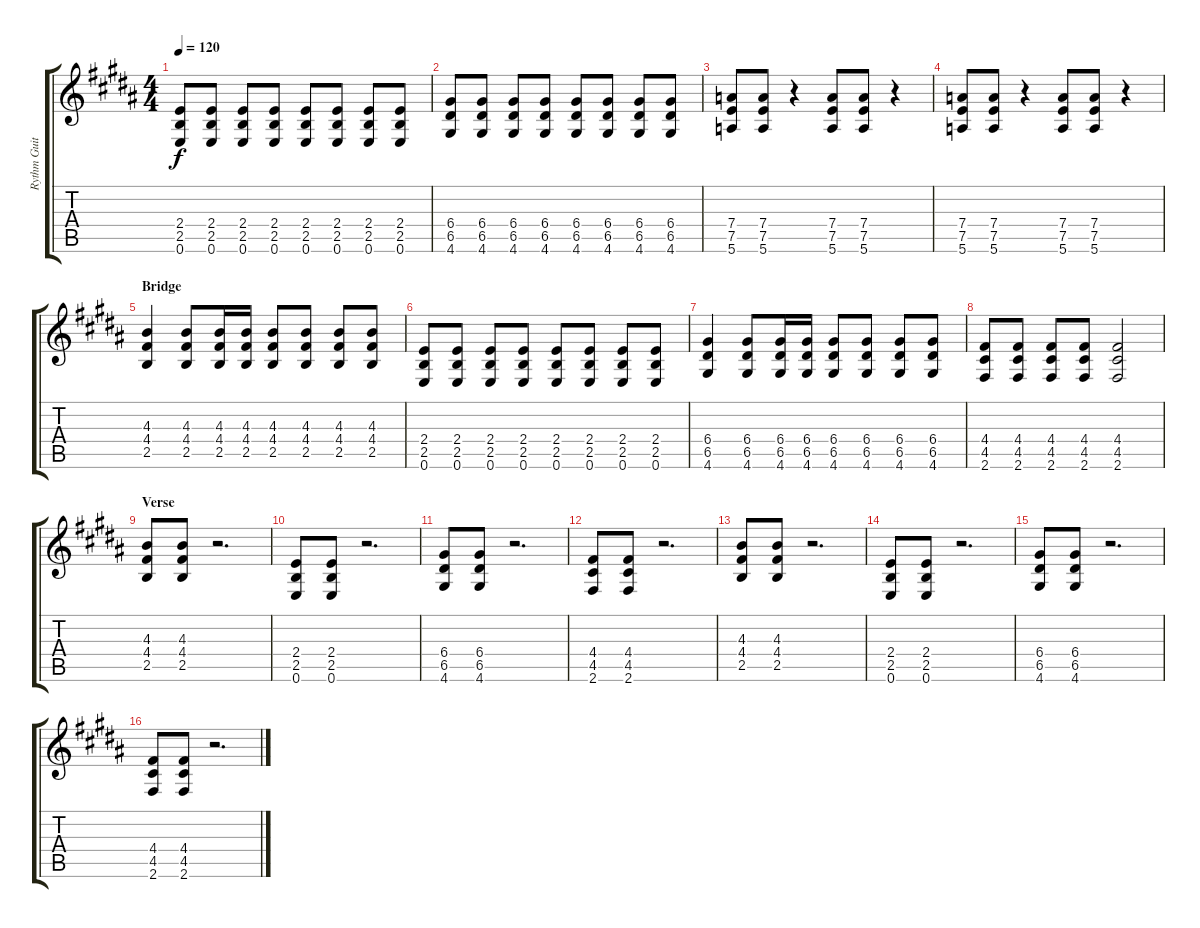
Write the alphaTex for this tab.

\track ("Rythm Guitar" "Rythm Guit") {instrument overdrivenguitar}
\staff {score tabs}
\tuning (E4 B3 G3 D3 A2 E2) {hide}
\ts (4 4)
\tempo 120
\clef g2
\ks b
(2.4 2.5 0.6).8{dy f} (2.4 2.5 0.6).8 (2.4 2.5 0.6).8 (2.4 2.5 0.6).8 (2.4 2.5 0.6).8 (2.4 2.5 0.6).8 (2.4 2.5 0.6).8 (2.4 2.5 0.6).8 |
(6.4 6.5 4.6).8 (6.4 6.5 4.6).8 (6.4 6.5 4.6).8 (6.4 6.5 4.6).8 (6.4 6.5 4.6).8 (6.4 6.5 4.6).8 (6.4 6.5 4.6).8 (6.4 6.5 4.6).8 |
(7.4 7.5 5.6).8 (7.4 7.5 5.6).8 r.4 (7.4 7.5 5.6).8 (7.4 7.5 5.6).8 r.4 |
(7.4 7.5 5.6).8 (7.4 7.5 5.6).8 r.4 (7.4 7.5 5.6).8 (7.4 7.5 5.6).8 r.4 |
\section ("" "Bridge")
(4.3 4.4 2.5).4 (4.3 4.4 2.5).8 (4.3 4.4 2.5).16 (4.3 4.4 2.5).16 (4.3 4.4 2.5).8 (4.3 4.4 2.5).8 (4.3 4.4 2.5).8 (4.3 4.4 2.5).8 |
(2.4 2.5 0.6).8 (2.4 2.5 0.6).8 (2.4 2.5 0.6).8 (2.4 2.5 0.6).8 (2.4 2.5 0.6).8 (2.4 2.5 0.6).8 (2.4 2.5 0.6).8 (2.4 2.5 0.6).8 |
(6.4 6.5 4.6).4 (6.4 6.5 4.6).8 (6.4 6.5 4.6).16 (6.4 6.5 4.6).16 (6.4 6.5 4.6).8 (6.4 6.5 4.6).8 (6.4 6.5 4.6).8 (6.4 6.5 4.6).8 |
(4.4 4.5 2.6).8 (4.4 4.5 2.6).8 (4.4 4.5 2.6).8 (4.4 4.5 2.6).8 (4.4 4.5 2.6).2 |
\section ("" "Verse")
(4.3 4.4 2.5).8 (4.3 4.4 2.5).8 r.2{d} |
(2.4 2.5 0.6).8 (2.4 2.5 0.6).8 r.2{d} |
(6.4 6.5 4.6).8 (6.4 6.5 4.6).8 r.2{d} |
(4.4 4.5 2.6).8 (4.4 4.5 2.6).8 r.2{d} |
(4.3 4.4 2.5).8 (4.3 4.4 2.5).8 r.2{d} |
(2.4 2.5 0.6).8 (2.4 2.5 0.6).8 r.2{d} |
(6.4 6.5 4.6).8 (6.4 6.5 4.6).8 r.2{d} |
(4.4 4.5 2.6).8 (4.4 4.5 2.6).8 r.2{d}
